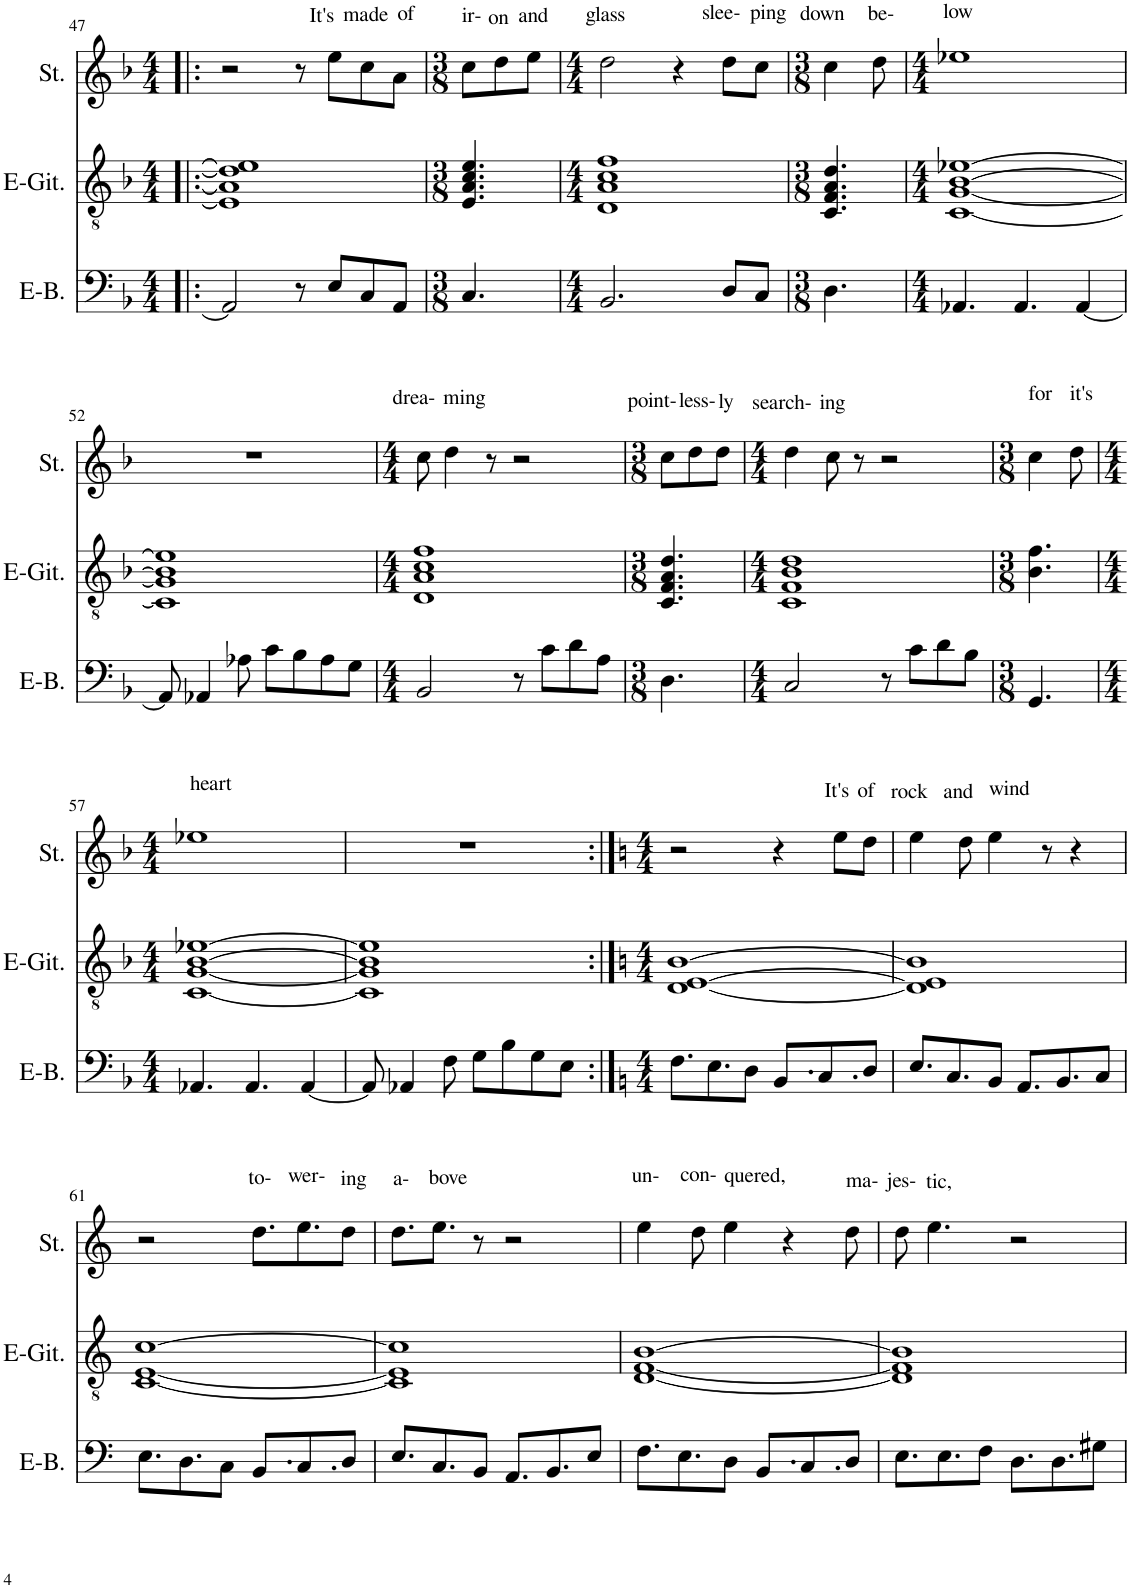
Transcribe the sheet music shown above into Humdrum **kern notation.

**kern	**kern	**kern
*part3	*part2	*part1
*staff3	*staff2	*staff1
*I"Elektrischer Bass	*I"Elektrische Gitarre	*I"Stimme
*I'E-B.	*I'E-Git.	*I'St.
!!LO:PB:g=z
*clefF4	*clefGv2	*clefG2
*Trd7c12	*	*
*k[b-]	*k[b-]	*k[b-]
*M4/4	*M4/4	*M4/4
=47!|:	=47!|:	=47!|:
2AA/]	1E] 1A] 1d] 1e]	2r
8r	.	8r
!	!	!LO:TX:a:t=It's
8E/L	.	8ee\L
!	!	!LO:TX:a:t=made
8C/	.	8cc\
!	!	!LO:TX:a:t=of
8AA/J	.	8a\J
=48	=48	=48
*M3/8	*M3/8	*M3/8
!	!	!LO:TX:a:t=ir-
4.C/	4.E/ 4.A/ 4.c/ 4.e/	8cc\L
!	!	!LO:TX:a:t=on
.	.	8dd\
!	!	!LO:TX:a:t=and
.	.	8ee\J
=49	=49	=49
*M4/4	*M4/4	*M4/4
!	!	!LO:TX:a:t=glass
2.BB-/	1D 1A 1c 1f	2dd\
.	.	4r
!	!	!LO:TX:a:t=slee-
8D/L	.	8dd\L
!	!	!LO:TX:a:t=ping
8C/J	.	8cc\J
=50	=50	=50
*M3/8	*M3/8	*M3/8
!	!	!LO:TX:a:t=down
4.D\	4.C/ 4.F/ 4.A/ 4.d/	4cc\
!	!	!LO:TX:a:t=be-
.	.	8dd\
=51	=51	=51
*M4/4	*M4/4	*M4/4
!	!	!LO:TX:a:t=low
4.AA-X/	[1C [1G [1B- [1e-X	1ee-X
4.AA-/	.	.
[4AA-/	.	.
!!LO:LB:g=z
=52	=52	=52
8AA-/]	1C] 1G] 1B-] 1e-]	1r
4AA-X/	.	.
8A-X\	.	.
8c\L	.	.
8B-\	.	.
8A-\	.	.
8G\J	.	.
=53	=53	=53
*M4/4	*M4/4	*M4/4
!	!	!LO:TX:a:t=drea-
2BB-/	1D 1A 1c 1f	8cc\
!	!	!LO:TX:a:t=ming
.	.	4dd\
.	.	8r
8r	.	2r
8c\L	.	.
8d\	.	.
8A\J	.	.
=54	=54	=54
*M3/8	*M3/8	*M3/8
!	!	!LO:TX:a:t=point-
4.D\	4.C/ 4.F/ 4.A/ 4.d/	8cc\L
!	!	!LO:TX:a:t=less-
.	.	8dd\
!	!	!LO:TX:a:t=ly
.	.	8dd\J
=55	=55	=55
*M4/4	*M4/4	*M4/4
!	!	!LO:TX:a:t=search-
2C/	1C 1F 1B- 1d	4dd\
!	!	!LO:TX:a:t=ing
.	.	8cc\
.	.	8r
8r	.	2r
8c\L	.	.
8d\	.	.
8B-\J	.	.
=56	=56	=56
*M3/8	*M3/8	*M3/8
!	!	!LO:TX:a:t=for
4.GG/	4.B-\ 4.f\	4cc\
!	!	!LO:TX:a:t=it's
.	.	8dd\
!!LO:LB:g=z
=57	=57	=57
*M4/4	*M4/4	*M4/4
!	!	!LO:TX:a:t=heart
4.AA-X/	[1C [1G [1B- [1e-X	1ee-X
4.AA-/	.	.
[4AA-/	.	.
=58	=58	=58
8AA-/]	1C] 1G] 1B-] 1e-]	1r
4AA-X/	.	.
8F\	.	.
8G\L	.	.
8B-\	.	.
8G\	.	.
8E\J	.	.
=59:|!	=59:|!	=59:|!
*k[]	*k[]	*k[]
*M4/4	*M4/4	*M4/4
8.F\L	[1D [1E [1B	2r
8.E\	.	.
8D\J	.	.
8.BB/L	.	4r
8.C/	.	.
!	!	!LO:TX:a:t=It's
.	.	8ee\L
!	!	!LO:TX:a:t=of
8D/J	.	8dd\J
=60	=60	=60
!	!	!LO:TX:a:t=rock
8.E/L	1D] 1E] 1B]	4ee\
8.C/	.	.
!	!	!LO:TX:a:t=and
.	.	8dd\
!	!	!LO:TX:a:t=wind
8BB/J	.	4ee\
8.AA/L	.	.
.	.	8r
8.BB/	.	.
.	.	4r
8C/J	.	.
!!LO:LB:g=z
=61	=61	=61
8.E\L	[1C [1E [1c	2r
8.D\	.	.
8C\J	.	.
!	!	!LO:TX:a:t=to-
8.BB/L	.	8.dd\L
!	!	!LO:TX:a:t=wer-
8.C/	.	8.ee\
!	!	!LO:TX:a:t=ing
8D/J	.	8dd\J
=62	=62	=62
!	!	!LO:TX:a:t=a-
8.E/L	1C] 1E] 1c]	8.dd\L
!	!	!LO:TX:a:t=bove
8.C/	.	8.ee\J
8BB/J	.	8r
8.AA/L	.	2r
8.BB/	.	.
8E/J	.	.
=63	=63	=63
!	!	!LO:TX:a:t=un-
8.F\L	[1D [1F [1B	4ee\
8.E\	.	.
!	!	!LO:TX:a:t=con-
.	.	8dd\
!	!	!LO:TX:a:t=quered,
8D\J	.	4ee\
8.BB/L	.	.
.	.	4r
8.C/	.	.
!	!	!LO:TX:a:t=ma-
8D/J	.	8dd\
=64	=64	=64
!	!	!LO:TX:a:t=jes-
8.E\L	1D] 1F] 1B]	8dd\
!	!	!LO:TX:a:t=tic,
.	.	4.ee\
8.E\	.	.
8F\J	.	.
8.D\L	.	2r
8.D\	.	.
8G#X\J	.	.
=	=	=
*-	*-	*-
